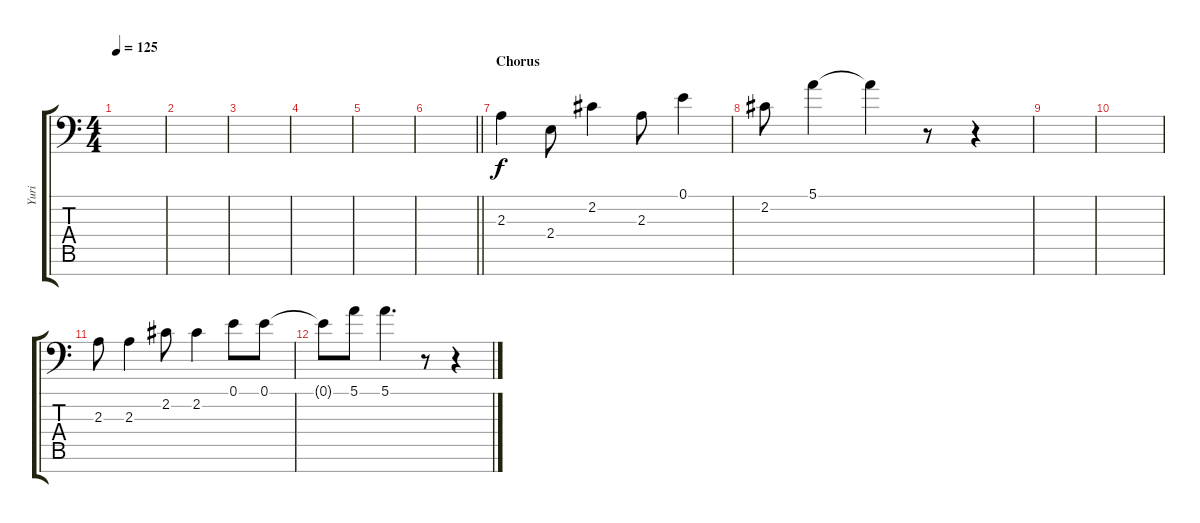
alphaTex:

\track ("Yuri" "Yuri") {instrument clarinet}
\staff {score tabs}
\tuning (E4 B3 G3 D3 A2 E2 C-1) {hide}
\ts (4 4)
\tempo 125
\clef f4
\ks c
|
|
|
|
|
\barLineRight lightlight
|
\section ("" "Chorus")
2.3.4{volume 9} 2.4.8 2.2.4 2.3.8 0.1.4 |
2.2.8 5.1.4 5.1{t}.4 r.8 r.4 |
|
|
2.3.8 2.3.4 2.2.8 2.2.4 0.1.8 0.1.8 |
0.1{t}.8 5.1.8 5.1.4{d} r.8 r.4
